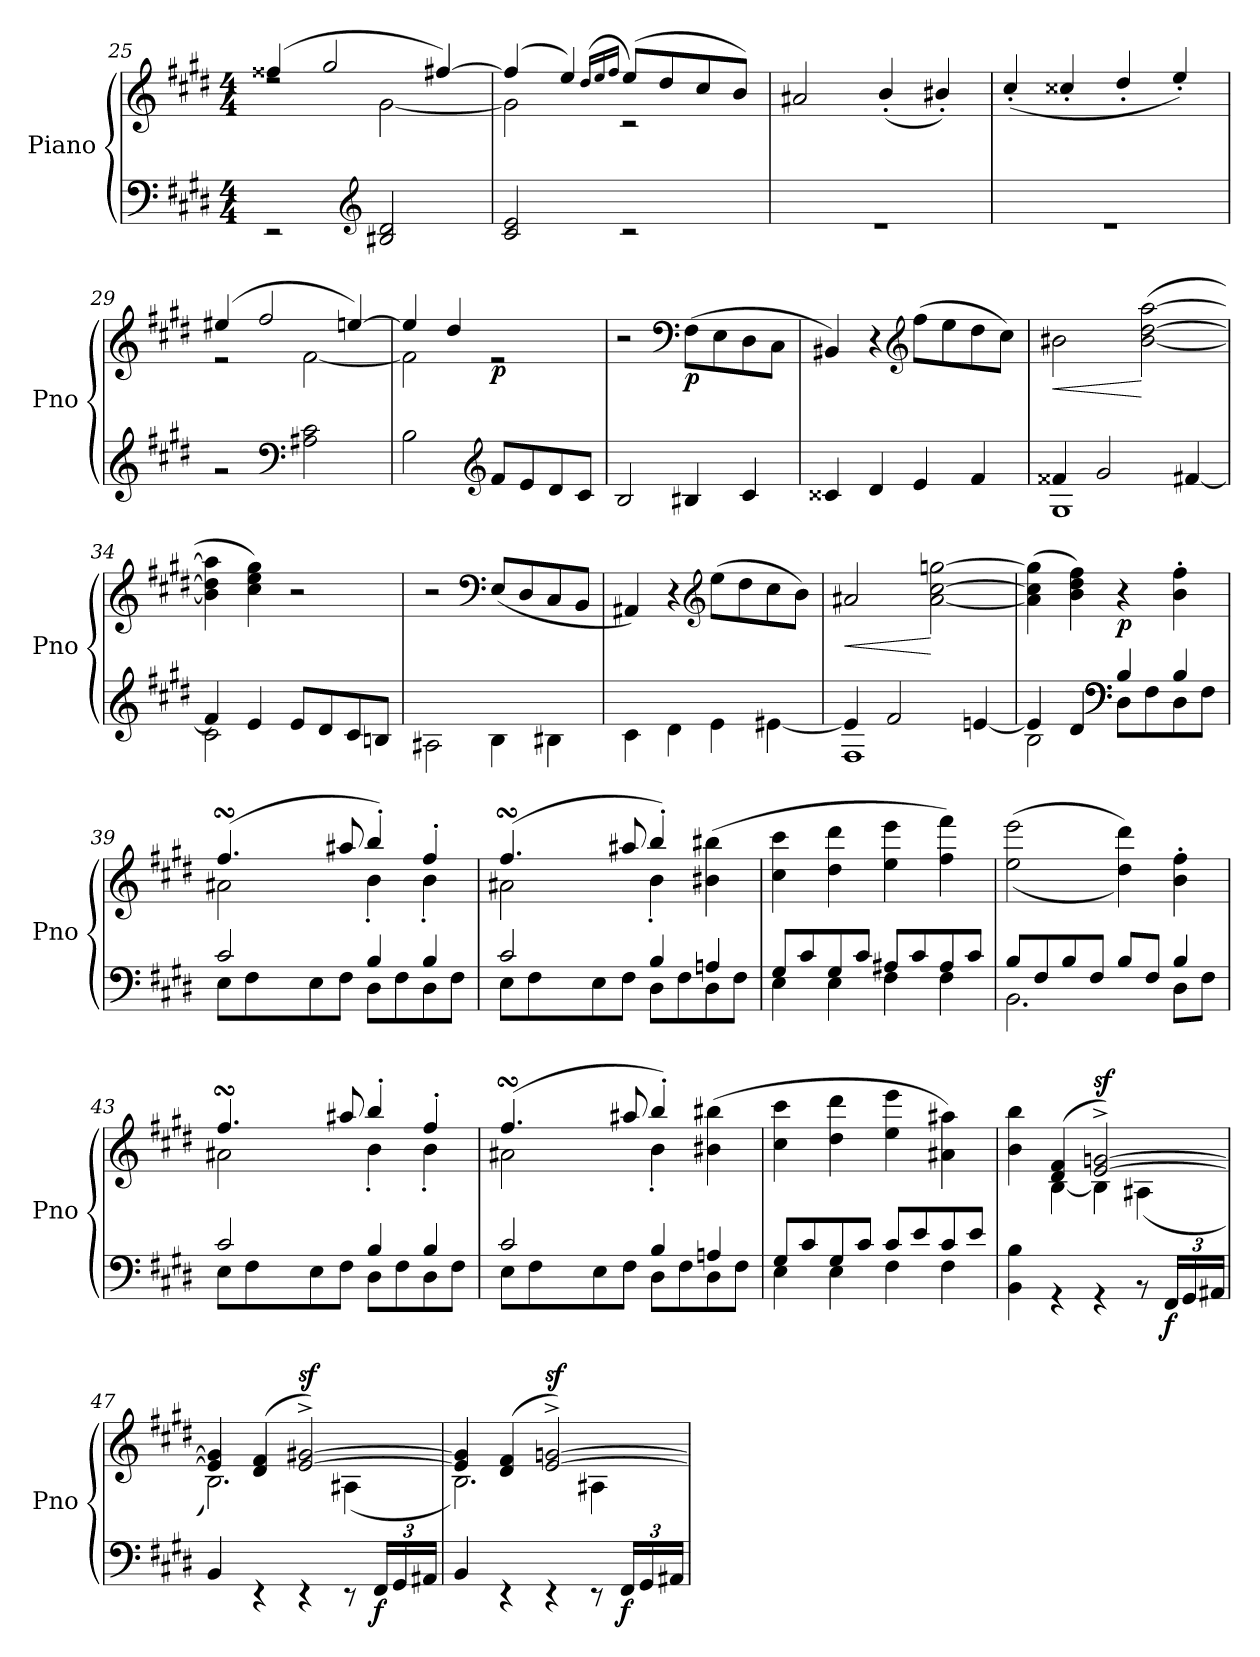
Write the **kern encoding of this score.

**kern	**kern	**dynam
*part1	*part1	*part1
*staff2	*staff1	*staff1/2
*I"Piano	*	*
*I'Pno	*	*
*clefF4	*clefG2	*
*k[f#c#g#d#]	*k[f#c#g#d#]	*
*M4/4	*M4/4	*
=25	=25	=25
*^	*^	*
1ryy	2r	(>4ff##X/	2rdd	.
.	.	2gg#/	.	.
*clefG2	*	*	*	*
.	2B#X/ 2d#/	.	[2g#\	.
.	.	[4ff#X/)	.	.
=26	=26	=26	=26	=26
1ryy	2c#/ 2e/	(>4ff#/]	2g#\]	.
.	.	4ee/)	.	.
.	.	(<16qdd#/LL	.	.
.	.	16qee/	.	.
.	.	16qff#/JJ	.	.
.	2r	(>8ee/L)	2r	.
.	.	8dd#/	.	.
.	.	8cc#/	.	.
.	.	8b/J)	.	.
*	*	*v	*v	*
=27	=27	=27	=27
1ryy	1r	2a#X/	.
.	.	(<4b'/	.
.	.	4b#X'/)	.
=28	=28	=28	=28
1ryy	1r	(<4cc#'/	.
.	.	4cc##X'/	.
.	.	4dd#'/	.
.	.	4ee'/)	.
=29	=29	=29	=29
*	*	*^	*
1ryy	2r	(>4ee#X/	2r	.
.	.	2ff#/	.	.
*clefF4	*	*	*	*
.	2A#X\ 2c#\	.	[2f#\	.
.	.	[4een/)	.	.
=30	=30	=30	=30	=30
1ryy	2B\	4ee/]	2f#\]	.
.	.	4dd#/	.	.
*clefG2	*	*	*	*
!	!	!	!	!LO:DY:a=2
.	8f#/L	2re	2ryy	p
.	8e/	.	.	.
.	8d#/	.	.	.
.	8c#/J	.	.	.
*	*	*v	*v	*
=31	=31	=31	=31
1ryy	2B/	2r	.
*	*	*clefF4	*
!	!	!	!LO:DY:b
.	4B#X/	(>8F#\L	p
.	.	8E\	.
.	4c#/	8D#\	.
.	.	8C#\J	.
=32	=32	=32	=32
1ryy	4c##X/	4BB#X/)	.
.	4d#/	4r	.
*	*	*clefG2	*
.	4e/	(>8ff#\L	.
.	.	8ee\	.
.	4f#/	8dd#\	.
.	.	8cc#\J)	.
=33	=33	=33	=33
*	*^	*	*
!	!	!	!	!LO:HP:b
1ryy	4f##X/	1G#	2b#X\	<
.	2g#/	.	.	.
.	.	.	(>[2b#\ [2dd#\ [2aa\	[
.	[4f#X/	.	.	.
=34	=34	=34	=34	=34
1ryy	4f#/]	2c#\	4b#\] 4dd#\] 4aa\]	.
.	4e/	.	4cc#\ 4ee\ 4gg#\)	.
.	8e/L	2ryy	2r	.
.	8d#/	.	.	.
.	8c#/	.	.	.
.	8Bn/J	.	.	.
*	*v	*v	*	*
=35	=35	=35	=35
1ryy	2A#X\	2r	.
*	*	*clefF4	*
.	4B\	(<8E/L	.
.	.	8D#/	.
.	4B#X\	8C#/	.
.	.	8BB/J	.
=36	=36	=36	=36
1ryy	4c#\	4AA#X/)	.
.	4d#\	4r	.
*	*	*clefG2	*
.	4e\	(>8ee\L	.
.	.	8dd#\	.
.	[4e#X\	8cc#\	.
.	.	8b\J)	.
=37	=37	=37	=37
*	*^	*	*
!	!	!	!	!LO:HP:b
1ryy	4e#/]	1F#	2a#X/	<
.	2f#/	.	.	.
.	.	.	[2a#\ [2cc#\ [2ggn\	[
.	[4en/	.	.	.
=38	=38	=38	=38	=38
1ryy	4e/]	2B\	(>4a#\] 4cc#\] 4gg\]	.
.	4d#/	.	4b\ 4dd#\ 4ff#\)	.
*clefF4	*	*	*	*
!	!	!	!	!LO:DY:b
.	4B/	8D#\L	4r	p
.	.	8F#\	.	.
.	4B/	8D#\	4b\' 4ff#\'	.
.	.	8F#\J	.	.
=39	=39	=39	=39	=39
*	*	*	*^	*
*	*	*	*	*^	*
1ryy	2c#/	8E\L	(>4.ff#sSSS/	2a#X\	8ryy	.
*	*	*	*	*	*Xbrackettup	*
.	.	8F#\	.	.	24gg#LLyy	.
.	.	.	.	.	24ff#yy	.
.	.	.	.	.	24ee#XJJyy	.
.	.	8E\	.	.	8ff#yy	.
.	.	8F#\J	8aa#X/	.	2ryy	.
.	4B/	8D#\L	4bb'/)	4b'\	.	.
.	.	8F#\	.	.	.	.
.	4B/	8D#\	4ff#'/	4b'\	.	.
.	.	8F#\J	.	.	8ryy	.
=40	=40	=40	=40	=40	=40	=40
1ryy	2c#/	8E\L	(>4.ff#sSSS/	2a#X\	8ryy	.
.	.	8F#\	.	.	24gg#LLyy	.
.	.	.	.	.	24ff#yy	.
.	.	.	.	.	24ee#XJJyy	.
.	.	8E\	.	.	8ff#yy	.
.	.	8F#\J	8aa#X/	.	2ryy	.
.	4B/	8D#\L	4bb'/)	4b'\	.	.
.	.	8F#\	.	.	.	.
.	4An/	8D#\	(>4b#X\ 4bb#X\	4ryy	.	.
.	.	8F#\J	.	.	8ryy	.
*	*	*	*v	*v	*v	*
=41	=41	=41	=41	=41
1ryy	8G#/L	4E\	4cc#\ 4ccc#\	.
.	8c#/	.	.	.
.	8G#/	4E\	4dd#\ 4ddd#\	.
.	8c#/J	.	.	.
.	8A#X/L	4F#\	4ee\ 4eee\	.
.	8c#/	.	.	.
.	8A#/	4F#\	4ff#\ 4fff#\)	.
.	8c#/J	.	.	.
=42	=42	=42	=42	=42
1ryy	8B/L	2.BB\	(>(>2ee\ 2eee\	.
.	8F#/	.	.	.
.	8B/	.	.	.
.	8F#/J	.	.	.
.	8B/L	.	4dd#\ 4ddd#\))	.
.	8F#/J	.	.	.
.	4B/	8D#\L	4b\' 4ff#\'	.
.	.	8F#\J	.	.
=43	=43	=43	=43	=43
*	*	*	*^	*
*	*	*	*	*^	*
1ryy	2c#/	8E\L	4.ff#sSSS/	2a#X\	8ryy	.
.	.	8F#\	.	.	24gg#LLyy	.
.	.	.	.	.	24ff#yy	.
.	.	.	.	.	24ee#XJJyy	.
.	.	8E\	.	.	8ff#yy	.
.	.	8F#\J	8aa#X/	.	2ryy	.
.	4B/	8D#\L	4bb'/	4b'\	.	.
.	.	8F#\	.	.	.	.
.	4B/	8D#\	4ff#'/	4b'\	.	.
.	.	8F#\J	.	.	8ryy	.
=44	=44	=44	=44	=44	=44	=44
1ryy	2c#/	8E\L	(>4.ff#sSSS/	2a#X\	8ryy	.
.	.	8F#\	.	.	24gg#LLyy	.
.	.	.	.	.	24ff#yy	.
.	.	.	.	.	24ee#XJJyy	.
.	.	8E\	.	.	8ff#yy	.
.	.	8F#\J	8aa#X/	.	2ryy	.
.	4B/	8D#\L	4bb'/)	4b'\	.	.
.	.	8F#\	.	.	.	.
.	4An/	8D#\	(>4b#X\ 4bb#X\	4ryy	.	.
.	.	8F#\J	.	.	8ryy	.
*	*	*	*v	*v	*v	*
=45	=45	=45	=45	=45
1ryy	8G#/L	4E\	4cc#\ 4ccc#\	.
.	8c#/	.	.	.
.	8G#/	4E\	4dd#\ 4ddd#\	.
.	8c#/J	.	.	.
.	8c#/L	4F#\	4ee\ 4eee\	.
.	8e/	.	.	.
.	8c#/	4F#\	4a#X\ 4aa#X\)	.
.	8e/J	.	.	.
*	*v	*v	*	*
=46	=46	=46	=46
*	*	*^	*
1ryy	4BB\ 4B\	4b\ 4bb\	4ryy	.
.	4r	(>4d#/ 4f#/	[4B\	.
!	!	!	!	!LO:DY:a
.	4r	[2e/^ [2gn/^)	4B\]	sf
.	8r	.	(<4A#X\	.
*	*Xbrackettup	*	*	*
!	!	!	!	!LO:DY:b=2
.	24FF#/LL	.	.	f
.	24GG#/	.	.	.
.	24AA#X/JJ	.	.	.
=47	=47	=47	=47	=47
1ryy	4BB/	4e/] 4g/]	2.B\)	.
.	4r	(>4d#/ 4f#/	.	.
!	!	!	!	!LO:DY:a
.	4r	[2e/^ [2g#X/^)	.	sf
.	8r	.	(<4A#X\	.
!	!	!	!	!LO:DY:b=2
.	24FF#/LL	.	.	f
.	24GG#/	.	.	.
.	24AA#X/JJ	.	.	.
=48	=48	=48	=48	=48
1ryy	4BB/	4e/] 4g#/]	2.B\)	.
.	4r	(>4d#/ 4f#/	.	.
!	!	!	!	!LO:DY:a
.	4r	[2e/^ [2gn/^)	.	sf
.	8r	.	4A#X\	.
!	!	!	!	!LO:DY:b=2
.	24FF#/LL	.	.	f
.	24GG#/	.	.	.
.	24AA#X/JJ	.	.	.
*v	*v	*	*	*
*	*v	*v	*
=	=	=
*-	*-	*-
